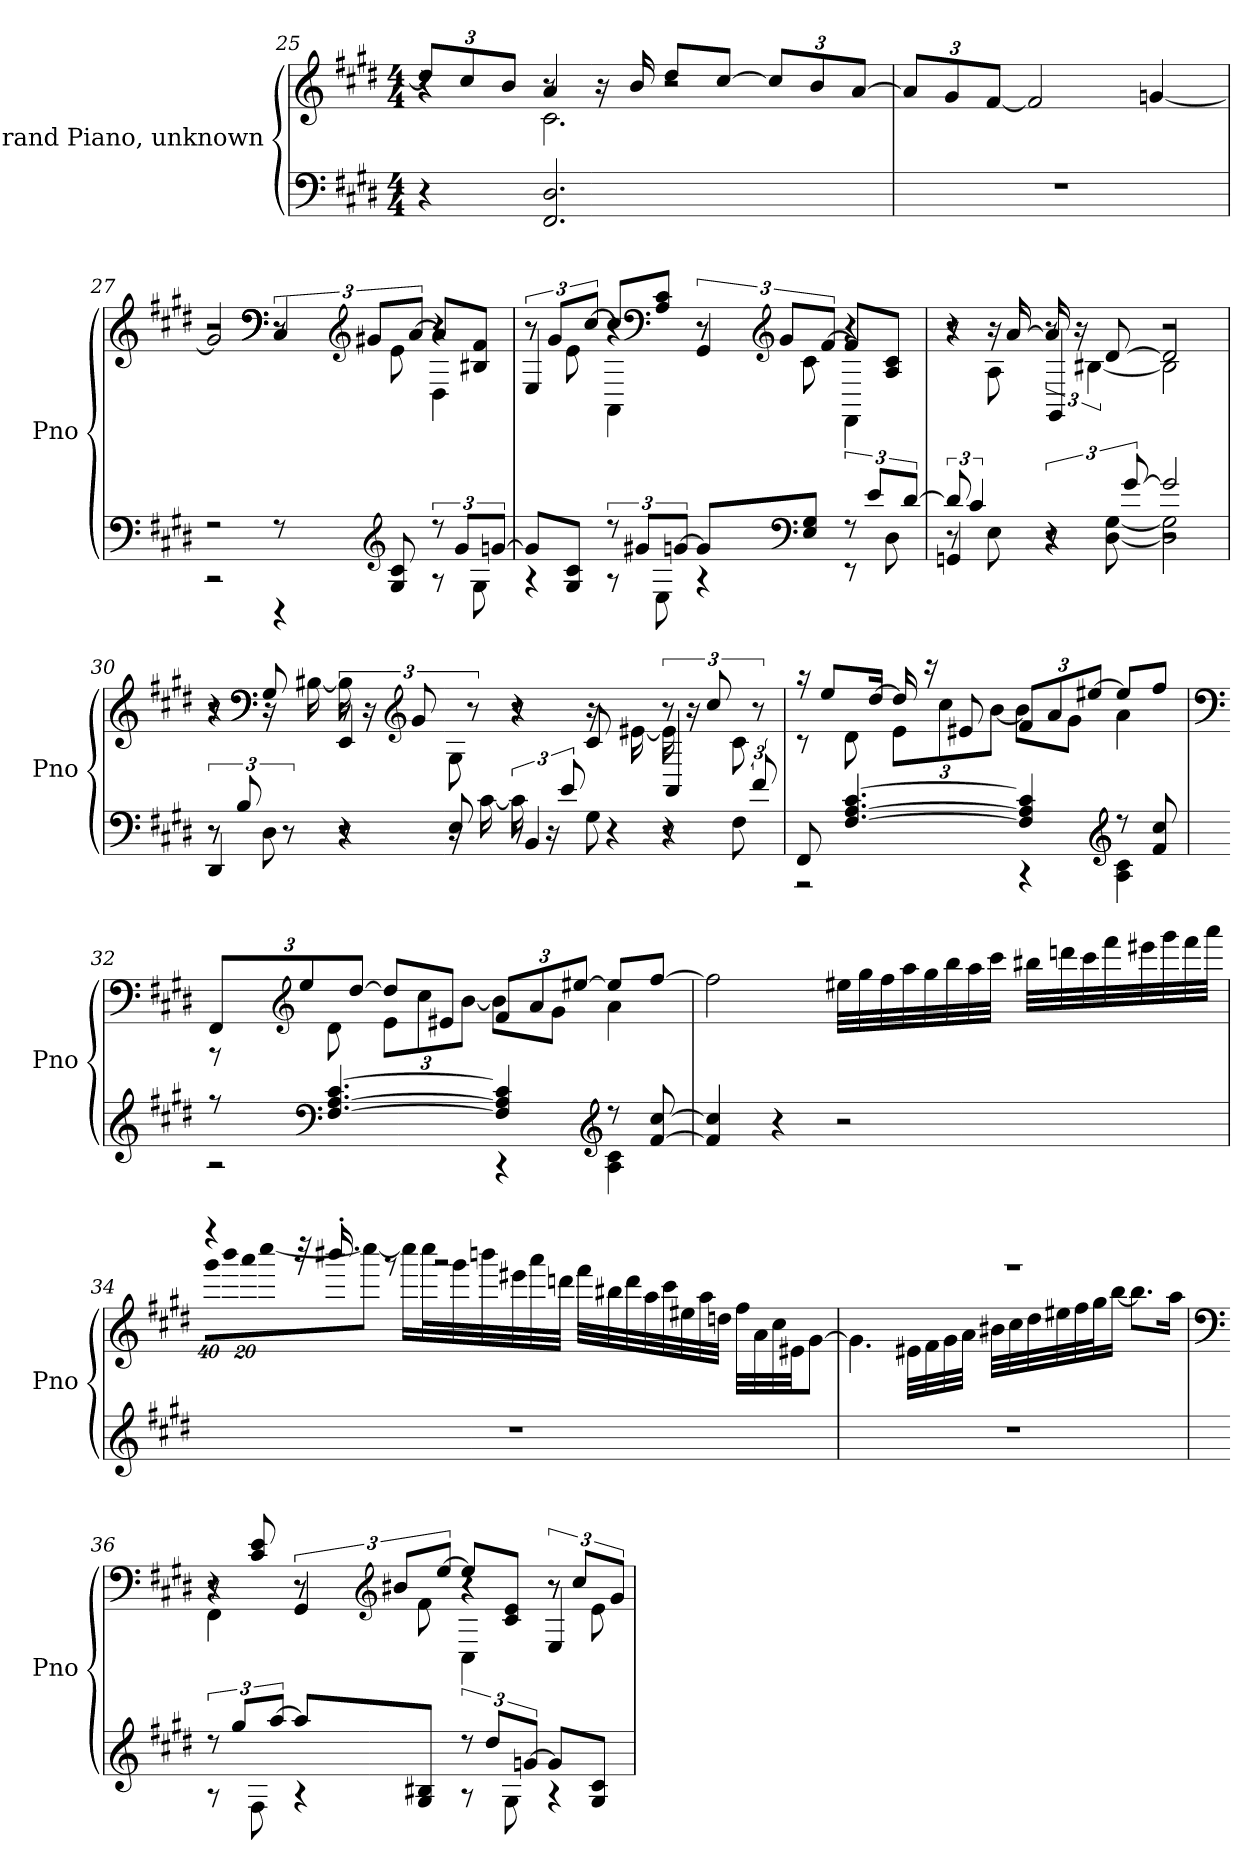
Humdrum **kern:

**kern	**kern
*part1	*part1
*staff2	*staff1
*I"Grand Piano, unknown	*
*I'Pno	*
!!LO:PB:g=z
*clefF4	*clefG2
*k[f#c#g#d#]	*k[f#c#g#d#]
*M4/4	*M4/4
*	*Xbrackettup
=25	=25
*	*^
*	*	*^
4r	12dd#/L]	4r	4r
.	12cc#/	.	.
.	12b/J	.	.
2.FF#/ 2.D#/	8r	2.c#\	4a/
.	16r	.	.
.	16b/	.	.
.	8dd#/L	.	2r
.	[8cc#/J	.	.
.	12cc#/L]	.	.
.	12b/	.	.
.	[12a/J	.	.
*	*v	*v	*v
=26	=26
1r	12a/L]
.	12g#/
.	[12f#/J
.	2f#/]
.	[4gn/
=27	=27
*^	*^
*	*	*	*^
2r	2r	2g/]	2r	2r
*	*	*clefF4	*	*
*	*	*brackettup	*	*
8r	4r	12r	8r	4C#/
*	*	*clefG2	*	*
.	.	12g#X/L	.	.
*clefG2	*	*	*	*
8G#/ 8c#/	.	.	8e\	.
.	.	[12a/J	.	.
12r	8r	8a/L]	4D#\	4r
12g#/L	.	.	.	.
.	8G#\	8B#X/ 8f#/J	.	.
[12gn/J	.	.	.	.
!!LO:LB:g=z	!!	!!
=28	=28	=28	=28	=28
8g/L]	4r	12r	8r	4E/
.	.	12g#/L	.	.
8G#/ 8c#/J	.	.	8e\	.
.	.	[12cc#/J	.	.
12r	8r	8cc#/L]	4AA\	4r
12g#X/L	.	.	.	.
*	*	*clefF4	*	*
.	8E\	8A/ 8c#/J	.	.
[12gn/J	.	.	.	.
8g/L]	4r	12r	8r	4GG#/
*	*	*clefG2	*	*
.	.	12g#/L	.	.
*clefF4	*	*	*	*
8E/ 8G#/J	.	.	8c#\	.
.	.	[12f#/J	.	.
12r	8r	8f#/L]	4FF#\	4r
12e/L	.	.	.	.
.	8D#\	8A/ 8c#/J	.	.
[12d#/J	.	.	.	.
=29	=29	=29	=29	=29
*	*^	*	*	*
12d#/]	8r	4GGn/	8r	8r	4r
6c#/	.	.	.	.	.
.	8E\	.	16r	8A\	.
.	.	.	[16a/	.	.
6r	8r	4r	16a/]	12r	4GG#/
.	.	.	16r	.	.
.	.	.	.	[6B#X\	.
.	[8D#\ [8G#\	.	[8d#/	.	.
[12g#/	.	.	.	.	.
2g#/]	2D#\] 2G#\]	2r	2d#/]	2B#\]	2r
!!LO:LB:g=z	!!	!!
=30	=30	=30	=30	=30	=30
12r	8r	4DD#/	8r	8r	4r
12B/	.	.	.	.	.
*	*	*	*clefF4	*	*
.	8D#\	.	8G#/	16r	.
12r	.	.	.	.	.
.	.	.	.	[16B#X\	.
8r	8r	4r	12r	16B#\]	4EE/
.	.	.	.	16r	.
*	*	*	*clefG2	*	*
.	.	.	12g#/	.	.
8E/	16r	.	.	8G#\	.
.	.	.	12r	.	.
.	[16c#\	.	.	.	.
12r	16c#\]	4BB/	8r	8r	4r
.	16r	.	.	.	.
12e/	.	.	.	.	.
.	8G#\	.	8c#/	16r	.
4r	.	.	.	.	.
.	.	.	.	[16e#X\	.
.	8r	4r	12r	16e#\]	4AA/
.	.	.	.	16r	.
.	.	.	12cc#/	.	.
.	8F#\	.	.	8c#\	.
12f#/	.	.	12r	.	.
*	*v	*v	*	*	*
*	*	*	*v	*v
!!LO:LB:g=z
=31	=31	=31	=31
8FF#/	2r	16r	8r
.	.	8ee/L	.
[4.F#/ [4.A/ [4.c#/	.	.	8d#\
.	.	[16dd#/Jk	.
*	*	*	*Xbrackettup
.	.	16dd#/]	12e\L
.	.	16r	.
.	.	.	12cc#\
.	.	8e#X/	.
.	.	.	[12b\J
4F#/] 4A/] 4c#/]	4r	12f#/L	8b\L]
.	.	12a/	.
.	.	.	8g#\J
.	.	[12ee#X/J	.
*clefG2	*	*	*
8r	4A\ 4c#\	8ee#/L]	4a\
8f#/ 8cc#/	.	8ff#/J	.
=32	=32	=32	=32
*	*	*clefF4	*
8r	2r	12FF#/L	8r
*	*	*clefG2	*
.	.	12ee/	.
*clefF4	*	*	*
[4.F#/ [4.A/ [4.c#/	.	.	8d#\
.	.	[12dd#/J	.
.	.	8dd#/L]	12e\L
.	.	.	12cc#\
.	.	8e#X/J	.
.	.	.	[12b\J
4F#/] 4A/] 4c#/]	4r	12f#/L	8b\L]
.	.	12a/	.
.	.	.	8g#\J
.	.	[12ee#X/J	.
*clefG2	*	*	*
8r	4A\ 4c#\	8ee#/L]	4a\
[8f#/ [8cc#/	.	[8ff#/J	.
*v	*v	*	*
*	*v	*v
!!LO:LB:g=z
=33	=33
4f#/] 4cc#/]	2ff#\]
4r	.
2r	32ee#X\LLL
.	32gg#\
.	32ff#\
.	32aa\
.	32gg#\
.	32bb\
.	32aa\
.	32ccc#\JJJ
.	32bb#X\LLL
.	32dddn\
.	32ccc#\
.	32fff#\
.	32eee#X\
.	32ggg#\
.	32fff#\
.	32aaa\JJJ
!!LO:PB:g=z
=34	=34
*	*^
!	!	!LO:N:vis=32
1r	4r	640%23ggg#\LLL
!	!	!LO:N:vis=128%9
.	.	640%17bbb\L
!	!	!LO:N:vis=128%9
.	.	640%17aaa\J
!	!	!LO:N:vis=32
.	.	[640%23cccc#\JJ
.	.	8cccc#\J_
.	32r	16cccc#\LL]
.	16.bbb#X'/	.
.	.	32cccc#\L
.	.	32ggg#\
.	8r	32bbbn\
.	.	32eee#X\
.	.	32aaa\
.	.	32dddn\JJJ
.	2r	32fff#\LLL
.	.	32bb#X\
.	.	32ddd\
.	.	32aa\
.	.	32ccc#\
.	.	32ee#X\
.	.	32aa\
.	.	32ddn\JJJ
.	.	32ff#\LLL
.	.	32a\
.	.	32cc#\
.	.	32e#X\JJ
.	.	[8g#\J
!!LO:LB:g=z	!!
=35	=35	=35
1r	1r	4.g#\]
.	.	32e#X\LLL
.	.	32f#\
.	.	32g#\
.	.	32a\JJJ
.	.	32b#X\LLL
.	.	32cc#\
.	.	32dd#\
.	.	32ee#X\
.	.	32ff#\
.	.	32gg#\J
.	.	[16bb\JJ
.	.	8.bb\L]
.	.	16aa\Jk
*	*v	*v
=36	=36
*	*clefF4
*^	*^
*	*	*	*^
12r	8r	8r	4FF#\	4r
12gg#/L	.	.	.	.
.	8F#\	8c#/ 8e/	.	.
[12aa/J	.	.	.	.
*	*	*brackettup	*	*
8aa/L]	4r	12r	8r	4GG#/
*	*	*clefG2	*	*
.	.	12b#X/L	.	.
8G#/ 8B#X/J	.	.	8f#\	.
.	.	[12ee/J	.	.
12r	8r	8ee/L]	4C#\	4r
12dd#/L	.	.	.	.
.	8G#\	8c#/ 8e/J	.	.
[12gn/J	.	.	.	.
8g/L]	4r	12r	8r	4E/
.	.	12cc#/L	.	.
8G#/ 8c#/J	.	.	8e\	.
.	.	12g#/J	.	.
*v	*v	*	*	*
*	*v	*v	*v
=	=
*-	*-
